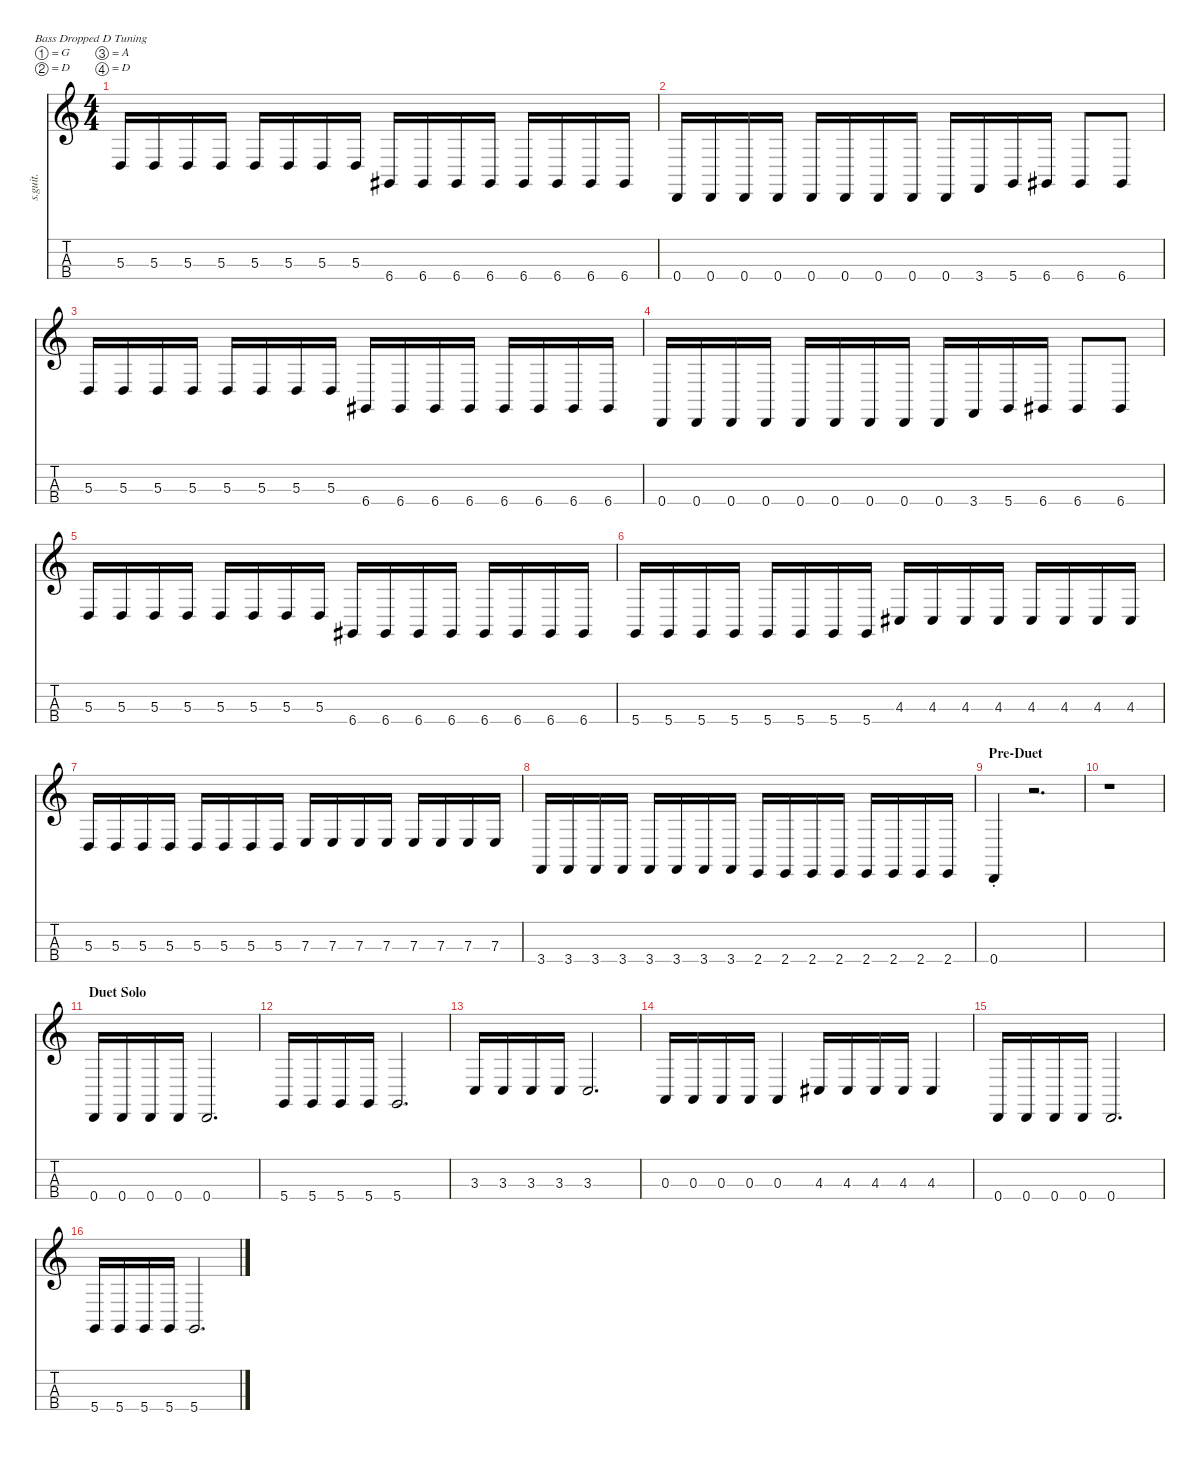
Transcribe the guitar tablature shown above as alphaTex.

\defaultSystemsLayout 4
\hideDynamics
\bracketExtendMode nobrackets
\track ("Johnny Christ" "s.guit.") {instrument electricbasspick}
\staff {score tabs}
\tuning (G2 D2 A1 D1)
\ts (4 4)
\tempo (125 hide)
\clef g2
\ks c
5.3.16{lyrics (0 "") lyrics (1 "") lyrics (2 "") lyrics (3 "") lyrics (4 "") dy f} 5.3.16{lyrics (0 "") lyrics (1 "") lyrics (2 "") lyrics (3 "") lyrics (4 "")} 5.3.16{lyrics (0 "") lyrics (1 "") lyrics (2 "") lyrics (3 "") lyrics (4 "")} 5.3.16{lyrics (0 "") lyrics (1 "") lyrics (2 "") lyrics (3 "") lyrics (4 "")} 5.3.16{lyrics (0 "") lyrics (1 "") lyrics (2 "") lyrics (3 "") lyrics (4 "")} 5.3.16{lyrics (0 "") lyrics (1 "") lyrics (2 "") lyrics (3 "") lyrics (4 "")} 5.3.16{lyrics (0 "") lyrics (1 "") lyrics (2 "") lyrics (3 "") lyrics (4 "")} 5.3.16{lyrics (0 "") lyrics (1 "") lyrics (2 "") lyrics (3 "") lyrics (4 "")} 6.4{acc #}.16{lyrics (0 "") lyrics (1 "") lyrics (2 "") lyrics (3 "") lyrics (4 "")} 6.4{acc #}.16{lyrics (0 "") lyrics (1 "") lyrics (2 "") lyrics (3 "") lyrics (4 "")} 6.4{acc #}.16{lyrics (0 "") lyrics (1 "") lyrics (2 "") lyrics (3 "") lyrics (4 "")} 6.4{acc #}.16{lyrics (0 "") lyrics (1 "") lyrics (2 "") lyrics (3 "") lyrics (4 "")} 6.4{acc #}.16{lyrics (0 "") lyrics (1 "") lyrics (2 "") lyrics (3 "") lyrics (4 "")} 6.4{acc #}.16{lyrics (0 "") lyrics (1 "") lyrics (2 "") lyrics (3 "") lyrics (4 "")} 6.4{acc #}.16{lyrics (0 "") lyrics (1 "") lyrics (2 "") lyrics (3 "") lyrics (4 "")} 6.4{acc #}.16{lyrics (0 "") lyrics (1 "") lyrics (2 "") lyrics (3 "") lyrics (4 "")} |
0.4.16{lyrics (0 "") lyrics (1 "") lyrics (2 "") lyrics (3 "") lyrics (4 "")} 0.4.16{lyrics (0 "") lyrics (1 "") lyrics (2 "") lyrics (3 "") lyrics (4 "")} 0.4.16{lyrics (0 "") lyrics (1 "") lyrics (2 "") lyrics (3 "") lyrics (4 "")} 0.4.16{lyrics (0 "") lyrics (1 "") lyrics (2 "") lyrics (3 "") lyrics (4 "")} 0.4.16{lyrics (0 "") lyrics (1 "") lyrics (2 "") lyrics (3 "") lyrics (4 "")} 0.4.16{lyrics (0 "") lyrics (1 "") lyrics (2 "") lyrics (3 "") lyrics (4 "")} 0.4.16{lyrics (0 "") lyrics (1 "") lyrics (2 "") lyrics (3 "") lyrics (4 "")} 0.4.16{lyrics (0 "") lyrics (1 "") lyrics (2 "") lyrics (3 "") lyrics (4 "")} 0.4.16{lyrics (0 "") lyrics (1 "") lyrics (2 "") lyrics (3 "") lyrics (4 "")} 3.4.16{lyrics (0 "") lyrics (1 "") lyrics (2 "") lyrics (3 "") lyrics (4 "")} 5.4.16{lyrics (0 "") lyrics (1 "") lyrics (2 "") lyrics (3 "") lyrics (4 "")} 6.4{acc #}.16{lyrics (0 "") lyrics (1 "") lyrics (2 "") lyrics (3 "") lyrics (4 "")} 6.4{acc #}.8{lyrics (0 "") lyrics (1 "") lyrics (2 "") lyrics (3 "") lyrics (4 "")} 6.4{acc #}.8{lyrics (0 "") lyrics (1 "") lyrics (2 "") lyrics (3 "") lyrics (4 "")} |
5.3.16{lyrics (0 "") lyrics (1 "") lyrics (2 "") lyrics (3 "") lyrics (4 "")} 5.3.16{lyrics (0 "") lyrics (1 "") lyrics (2 "") lyrics (3 "") lyrics (4 "")} 5.3.16{lyrics (0 "") lyrics (1 "") lyrics (2 "") lyrics (3 "") lyrics (4 "")} 5.3.16{lyrics (0 "") lyrics (1 "") lyrics (2 "") lyrics (3 "") lyrics (4 "")} 5.3.16{lyrics (0 "") lyrics (1 "") lyrics (2 "") lyrics (3 "") lyrics (4 "")} 5.3.16{lyrics (0 "") lyrics (1 "") lyrics (2 "") lyrics (3 "") lyrics (4 "")} 5.3.16{lyrics (0 "") lyrics (1 "") lyrics (2 "") lyrics (3 "") lyrics (4 "")} 5.3.16{lyrics (0 "") lyrics (1 "") lyrics (2 "") lyrics (3 "") lyrics (4 "")} 6.4{acc #}.16{lyrics (0 "") lyrics (1 "") lyrics (2 "") lyrics (3 "") lyrics (4 "")} 6.4{acc #}.16{lyrics (0 "") lyrics (1 "") lyrics (2 "") lyrics (3 "") lyrics (4 "")} 6.4{acc #}.16{lyrics (0 "") lyrics (1 "") lyrics (2 "") lyrics (3 "") lyrics (4 "")} 6.4{acc #}.16{lyrics (0 "") lyrics (1 "") lyrics (2 "") lyrics (3 "") lyrics (4 "")} 6.4{acc #}.16{lyrics (0 "") lyrics (1 "") lyrics (2 "") lyrics (3 "") lyrics (4 "")} 6.4{acc #}.16{lyrics (0 "") lyrics (1 "") lyrics (2 "") lyrics (3 "") lyrics (4 "")} 6.4{acc #}.16{lyrics (0 "") lyrics (1 "") lyrics (2 "") lyrics (3 "") lyrics (4 "")} 6.4{acc #}.16{lyrics (0 "") lyrics (1 "") lyrics (2 "") lyrics (3 "") lyrics (4 "")} |
0.4.16{lyrics (0 "") lyrics (1 "") lyrics (2 "") lyrics (3 "") lyrics (4 "")} 0.4.16{lyrics (0 "") lyrics (1 "") lyrics (2 "") lyrics (3 "") lyrics (4 "")} 0.4.16{lyrics (0 "") lyrics (1 "") lyrics (2 "") lyrics (3 "") lyrics (4 "")} 0.4.16{lyrics (0 "") lyrics (1 "") lyrics (2 "") lyrics (3 "") lyrics (4 "")} 0.4.16{lyrics (0 "") lyrics (1 "") lyrics (2 "") lyrics (3 "") lyrics (4 "")} 0.4.16{lyrics (0 "") lyrics (1 "") lyrics (2 "") lyrics (3 "") lyrics (4 "")} 0.4.16{lyrics (0 "") lyrics (1 "") lyrics (2 "") lyrics (3 "") lyrics (4 "")} 0.4.16{lyrics (0 "") lyrics (1 "") lyrics (2 "") lyrics (3 "") lyrics (4 "")} 0.4.16{lyrics (0 "") lyrics (1 "") lyrics (2 "") lyrics (3 "") lyrics (4 "")} 3.4.16{lyrics (0 "") lyrics (1 "") lyrics (2 "") lyrics (3 "") lyrics (4 "")} 5.4.16{lyrics (0 "") lyrics (1 "") lyrics (2 "") lyrics (3 "") lyrics (4 "")} 6.4{acc #}.16{lyrics (0 "") lyrics (1 "") lyrics (2 "") lyrics (3 "") lyrics (4 "")} 6.4{acc #}.8{lyrics (0 "") lyrics (1 "") lyrics (2 "") lyrics (3 "") lyrics (4 "")} 6.4{acc #}.8{lyrics (0 "") lyrics (1 "") lyrics (2 "") lyrics (3 "") lyrics (4 "")} |
5.3.16{lyrics (0 "") lyrics (1 "") lyrics (2 "") lyrics (3 "") lyrics (4 "")} 5.3.16{lyrics (0 "") lyrics (1 "") lyrics (2 "") lyrics (3 "") lyrics (4 "")} 5.3.16{lyrics (0 "") lyrics (1 "") lyrics (2 "") lyrics (3 "") lyrics (4 "")} 5.3.16{lyrics (0 "") lyrics (1 "") lyrics (2 "") lyrics (3 "") lyrics (4 "")} 5.3.16{lyrics (0 "") lyrics (1 "") lyrics (2 "") lyrics (3 "") lyrics (4 "")} 5.3.16{lyrics (0 "") lyrics (1 "") lyrics (2 "") lyrics (3 "") lyrics (4 "")} 5.3.16{lyrics (0 "") lyrics (1 "") lyrics (2 "") lyrics (3 "") lyrics (4 "")} 5.3.16{lyrics (0 "") lyrics (1 "") lyrics (2 "") lyrics (3 "") lyrics (4 "")} 6.4{acc #}.16{lyrics (0 "") lyrics (1 "") lyrics (2 "") lyrics (3 "") lyrics (4 "")} 6.4{acc #}.16{lyrics (0 "") lyrics (1 "") lyrics (2 "") lyrics (3 "") lyrics (4 "")} 6.4{acc #}.16{lyrics (0 "") lyrics (1 "") lyrics (2 "") lyrics (3 "") lyrics (4 "")} 6.4{acc #}.16{lyrics (0 "") lyrics (1 "") lyrics (2 "") lyrics (3 "") lyrics (4 "")} 6.4{acc #}.16{lyrics (0 "") lyrics (1 "") lyrics (2 "") lyrics (3 "") lyrics (4 "")} 6.4{acc #}.16{lyrics (0 "") lyrics (1 "") lyrics (2 "") lyrics (3 "") lyrics (4 "")} 6.4{acc #}.16{lyrics (0 "") lyrics (1 "") lyrics (2 "") lyrics (3 "") lyrics (4 "")} 6.4{acc #}.16{lyrics (0 "") lyrics (1 "") lyrics (2 "") lyrics (3 "") lyrics (4 "")} |
5.4.16{lyrics (0 "") lyrics (1 "") lyrics (2 "") lyrics (3 "") lyrics (4 "")} 5.4.16{lyrics (0 "") lyrics (1 "") lyrics (2 "") lyrics (3 "") lyrics (4 "")} 5.4.16{lyrics (0 "") lyrics (1 "") lyrics (2 "") lyrics (3 "") lyrics (4 "")} 5.4.16{lyrics (0 "") lyrics (1 "") lyrics (2 "") lyrics (3 "") lyrics (4 "")} 5.4.16{lyrics (0 "") lyrics (1 "") lyrics (2 "") lyrics (3 "") lyrics (4 "")} 5.4.16{lyrics (0 "") lyrics (1 "") lyrics (2 "") lyrics (3 "") lyrics (4 "")} 5.4.16{lyrics (0 "") lyrics (1 "") lyrics (2 "") lyrics (3 "") lyrics (4 "")} 5.4.16{lyrics (0 "") lyrics (1 "") lyrics (2 "") lyrics (3 "") lyrics (4 "")} 4.3{acc #}.16{lyrics (0 "") lyrics (1 "") lyrics (2 "") lyrics (3 "") lyrics (4 "")} 4.3{acc #}.16{lyrics (0 "") lyrics (1 "") lyrics (2 "") lyrics (3 "") lyrics (4 "")} 4.3{acc #}.16{lyrics (0 "") lyrics (1 "") lyrics (2 "") lyrics (3 "") lyrics (4 "")} 4.3{acc #}.16{lyrics (0 "") lyrics (1 "") lyrics (2 "") lyrics (3 "") lyrics (4 "")} 4.3{acc #}.16{lyrics (0 "") lyrics (1 "") lyrics (2 "") lyrics (3 "") lyrics (4 "")} 4.3{acc #}.16{lyrics (0 "") lyrics (1 "") lyrics (2 "") lyrics (3 "") lyrics (4 "")} 4.3{acc #}.16{lyrics (0 "") lyrics (1 "") lyrics (2 "") lyrics (3 "") lyrics (4 "")} 4.3{acc #}.16{lyrics (0 "") lyrics (1 "") lyrics (2 "") lyrics (3 "") lyrics (4 "")} |
5.3.16{lyrics (0 "") lyrics (1 "") lyrics (2 "") lyrics (3 "") lyrics (4 "")} 5.3.16{lyrics (0 "") lyrics (1 "") lyrics (2 "") lyrics (3 "") lyrics (4 "")} 5.3.16{lyrics (0 "") lyrics (1 "") lyrics (2 "") lyrics (3 "") lyrics (4 "")} 5.3.16{lyrics (0 "") lyrics (1 "") lyrics (2 "") lyrics (3 "") lyrics (4 "")} 5.3.16{lyrics (0 "") lyrics (1 "") lyrics (2 "") lyrics (3 "") lyrics (4 "")} 5.3.16{lyrics (0 "") lyrics (1 "") lyrics (2 "") lyrics (3 "") lyrics (4 "")} 5.3.16{lyrics (0 "") lyrics (1 "") lyrics (2 "") lyrics (3 "") lyrics (4 "")} 5.3.16{lyrics (0 "") lyrics (1 "") lyrics (2 "") lyrics (3 "") lyrics (4 "")} 7.3.16{lyrics (0 "") lyrics (1 "") lyrics (2 "") lyrics (3 "") lyrics (4 "")} 7.3.16{lyrics (0 "") lyrics (1 "") lyrics (2 "") lyrics (3 "") lyrics (4 "")} 7.3.16{lyrics (0 "") lyrics (1 "") lyrics (2 "") lyrics (3 "") lyrics (4 "")} 7.3.16{lyrics (0 "") lyrics (1 "") lyrics (2 "") lyrics (3 "") lyrics (4 "")} 7.3.16{lyrics (0 "") lyrics (1 "") lyrics (2 "") lyrics (3 "") lyrics (4 "")} 7.3.16{lyrics (0 "") lyrics (1 "") lyrics (2 "") lyrics (3 "") lyrics (4 "")} 7.3.16{lyrics (0 "") lyrics (1 "") lyrics (2 "") lyrics (3 "") lyrics (4 "")} 7.3.16{lyrics (0 "") lyrics (1 "") lyrics (2 "") lyrics (3 "") lyrics (4 "")} |
3.4.16{lyrics (0 "") lyrics (1 "") lyrics (2 "") lyrics (3 "") lyrics (4 "")} 3.4.16{lyrics (0 "") lyrics (1 "") lyrics (2 "") lyrics (3 "") lyrics (4 "")} 3.4.16{lyrics (0 "") lyrics (1 "") lyrics (2 "") lyrics (3 "") lyrics (4 "")} 3.4.16{lyrics (0 "") lyrics (1 "") lyrics (2 "") lyrics (3 "") lyrics (4 "")} 3.4.16{lyrics (0 "") lyrics (1 "") lyrics (2 "") lyrics (3 "") lyrics (4 "")} 3.4.16{lyrics (0 "") lyrics (1 "") lyrics (2 "") lyrics (3 "") lyrics (4 "")} 3.4.16{lyrics (0 "") lyrics (1 "") lyrics (2 "") lyrics (3 "") lyrics (4 "")} 3.4.16{lyrics (0 "") lyrics (1 "") lyrics (2 "") lyrics (3 "") lyrics (4 "")} 2.4.16{lyrics (0 "") lyrics (1 "") lyrics (2 "") lyrics (3 "") lyrics (4 "")} 2.4.16{lyrics (0 "") lyrics (1 "") lyrics (2 "") lyrics (3 "") lyrics (4 "")} 2.4.16{lyrics (0 "") lyrics (1 "") lyrics (2 "") lyrics (3 "") lyrics (4 "")} 2.4.16{lyrics (0 "") lyrics (1 "") lyrics (2 "") lyrics (3 "") lyrics (4 "")} 2.4.16{lyrics (0 "") lyrics (1 "") lyrics (2 "") lyrics (3 "") lyrics (4 "")} 2.4.16{lyrics (0 "") lyrics (1 "") lyrics (2 "") lyrics (3 "") lyrics (4 "")} 2.4.16{lyrics (0 "") lyrics (1 "") lyrics (2 "") lyrics (3 "") lyrics (4 "")} 2.4.16{lyrics (0 "") lyrics (1 "") lyrics (2 "") lyrics (3 "") lyrics (4 "")} |
\section ("" "Pre-Duet")
0.4{st}.4{lyrics (0 "") lyrics (1 "") lyrics (2 "") lyrics (3 "") lyrics (4 "")} r.2{d} |
r.1 |
\section ("" "Duet Solo")
0.4.16{lyrics (0 "") lyrics (1 "") lyrics (2 "") lyrics (3 "") lyrics (4 "")} 0.4.16{lyrics (0 "") lyrics (1 "") lyrics (2 "") lyrics (3 "") lyrics (4 "")} 0.4.16{lyrics (0 "") lyrics (1 "") lyrics (2 "") lyrics (3 "") lyrics (4 "")} 0.4.16{lyrics (0 "") lyrics (1 "") lyrics (2 "") lyrics (3 "") lyrics (4 "")} 0.4.2{d lyrics (0 "") lyrics (1 "") lyrics (2 "") lyrics (3 "") lyrics (4 "")} |
5.4.16{lyrics (0 "") lyrics (1 "") lyrics (2 "") lyrics (3 "") lyrics (4 "")} 5.4.16{lyrics (0 "") lyrics (1 "") lyrics (2 "") lyrics (3 "") lyrics (4 "")} 5.4.16{lyrics (0 "") lyrics (1 "") lyrics (2 "") lyrics (3 "") lyrics (4 "")} 5.4.16{lyrics (0 "") lyrics (1 "") lyrics (2 "") lyrics (3 "") lyrics (4 "")} 5.4.2{d lyrics (0 "") lyrics (1 "") lyrics (2 "") lyrics (3 "") lyrics (4 "")} |
3.3.16{lyrics (0 "") lyrics (1 "") lyrics (2 "") lyrics (3 "") lyrics (4 "")} 3.3.16{lyrics (0 "") lyrics (1 "") lyrics (2 "") lyrics (3 "") lyrics (4 "")} 3.3.16{lyrics (0 "") lyrics (1 "") lyrics (2 "") lyrics (3 "") lyrics (4 "")} 3.3.16{lyrics (0 "") lyrics (1 "") lyrics (2 "") lyrics (3 "") lyrics (4 "")} 3.3.2{d lyrics (0 "") lyrics (1 "") lyrics (2 "") lyrics (3 "") lyrics (4 "")} |
0.3.16{lyrics (0 "") lyrics (1 "") lyrics (2 "") lyrics (3 "") lyrics (4 "")} 0.3.16{lyrics (0 "") lyrics (1 "") lyrics (2 "") lyrics (3 "") lyrics (4 "")} 0.3.16{lyrics (0 "") lyrics (1 "") lyrics (2 "") lyrics (3 "") lyrics (4 "")} 0.3.16{lyrics (0 "") lyrics (1 "") lyrics (2 "") lyrics (3 "") lyrics (4 "")} 0.3.4{lyrics (0 "") lyrics (1 "") lyrics (2 "") lyrics (3 "") lyrics (4 "")} 4.3{acc #}.16{lyrics (0 "") lyrics (1 "") lyrics (2 "") lyrics (3 "") lyrics (4 "")} 4.3{acc #}.16{lyrics (0 "") lyrics (1 "") lyrics (2 "") lyrics (3 "") lyrics (4 "")} 4.3{acc #}.16{lyrics (0 "") lyrics (1 "") lyrics (2 "") lyrics (3 "") lyrics (4 "")} 4.3{acc #}.16{lyrics (0 "") lyrics (1 "") lyrics (2 "") lyrics (3 "") lyrics (4 "")} 4.3{acc #}.4{lyrics (0 "") lyrics (1 "") lyrics (2 "") lyrics (3 "") lyrics (4 "")} |
0.4.16{lyrics (0 "") lyrics (1 "") lyrics (2 "") lyrics (3 "") lyrics (4 "")} 0.4.16{lyrics (0 "") lyrics (1 "") lyrics (2 "") lyrics (3 "") lyrics (4 "")} 0.4.16{lyrics (0 "") lyrics (1 "") lyrics (2 "") lyrics (3 "") lyrics (4 "")} 0.4.16{lyrics (0 "") lyrics (1 "") lyrics (2 "") lyrics (3 "") lyrics (4 "")} 0.4.2{d lyrics (0 "") lyrics (1 "") lyrics (2 "") lyrics (3 "") lyrics (4 "")} |
5.4.16{lyrics (0 "") lyrics (1 "") lyrics (2 "") lyrics (3 "") lyrics (4 "")} 5.4.16{lyrics (0 "") lyrics (1 "") lyrics (2 "") lyrics (3 "") lyrics (4 "")} 5.4.16{lyrics (0 "") lyrics (1 "") lyrics (2 "") lyrics (3 "") lyrics (4 "")} 5.4.16{lyrics (0 "") lyrics (1 "") lyrics (2 "") lyrics (3 "") lyrics (4 "")} 5.4.2{d lyrics (0 "") lyrics (1 "") lyrics (2 "") lyrics (3 "") lyrics (4 "")}
